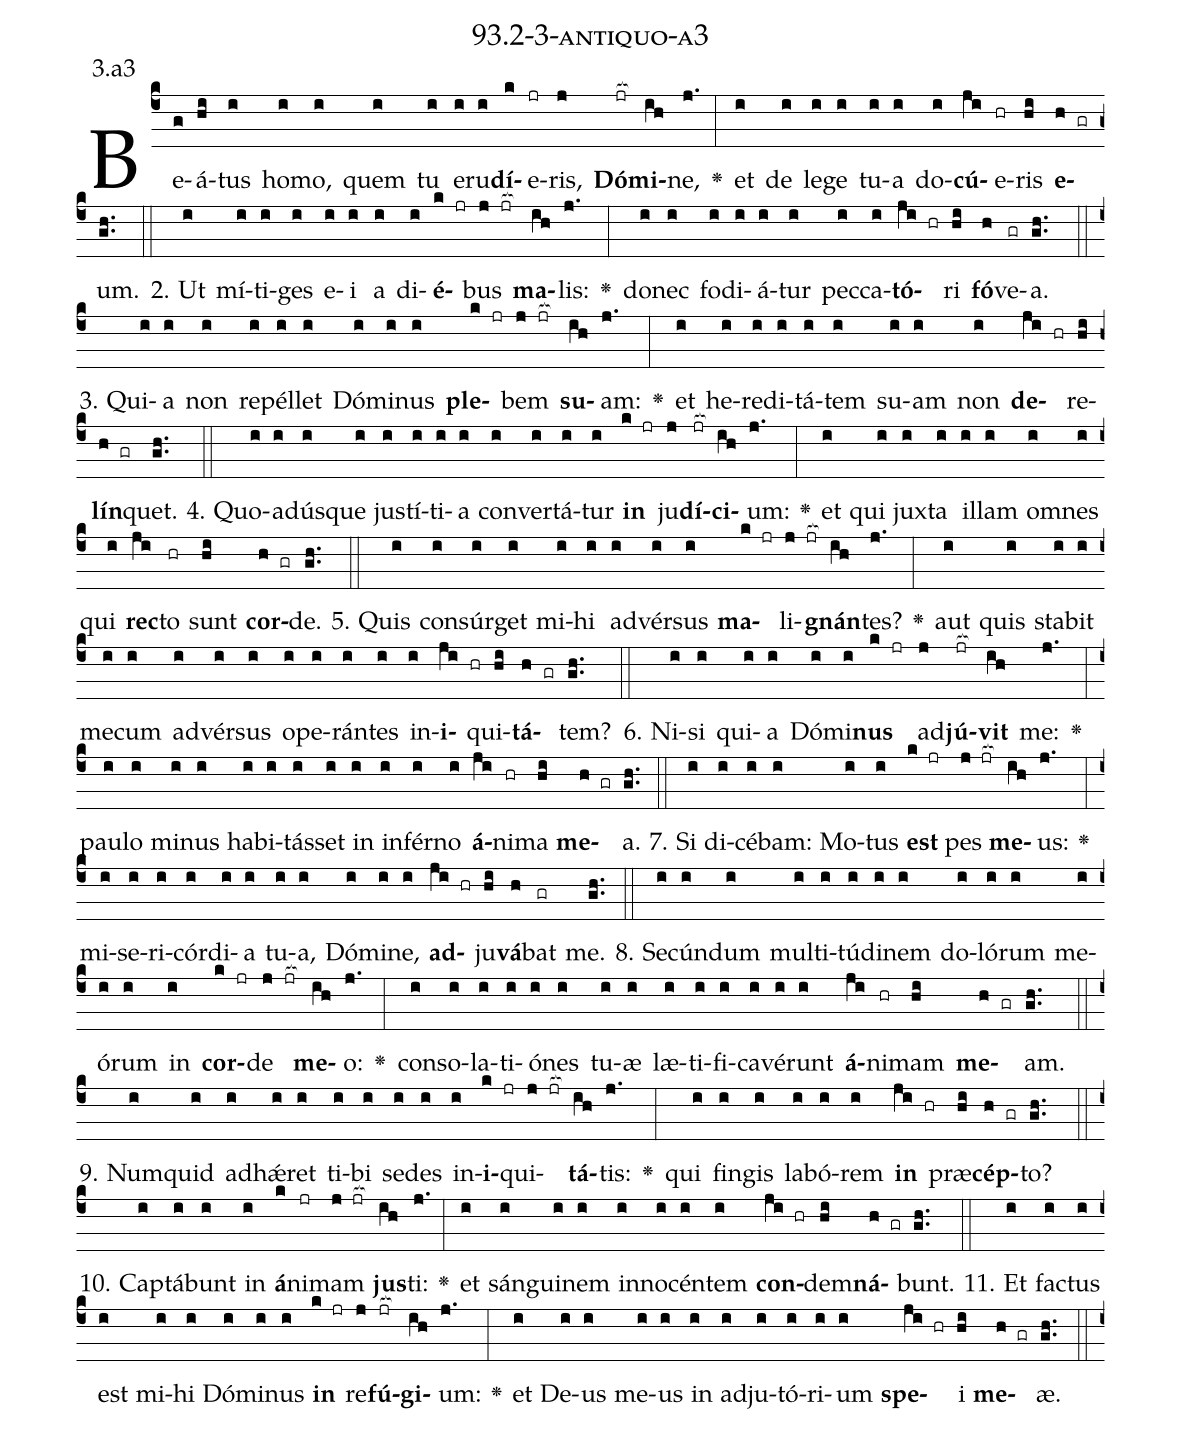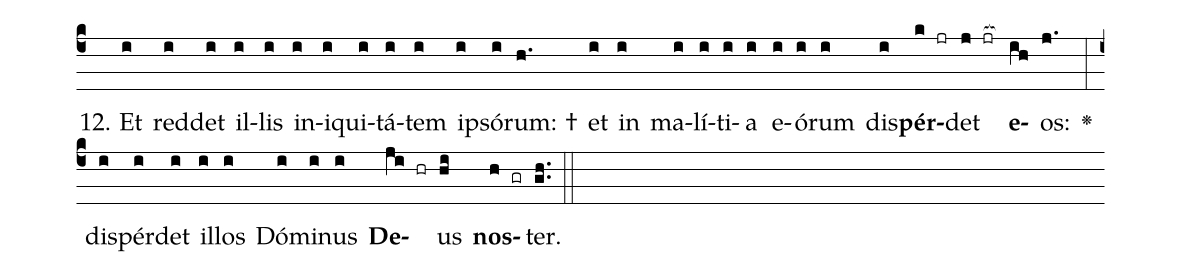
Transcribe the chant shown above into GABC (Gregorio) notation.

name: 93.2-3-antiquo-a3;
annotation: 3.a3;
%%
(c4)Be(g)á(hi)tus(i) ho(i)mo,(i) quem(i) tu(i) e(i)ru(i)<b>dí</b>(k)e(jr)ris,(j) <b>Dó</b>(jr[ocb:1{])<b>mi</b>(ih[ocb:0}])ne,(j.) <v>\greheightstar</v>(:) et(i) de(i) le(i)ge(i) tu(i)a(i) do(i)<b>cú</b>(ji)e(hr)ris(hi) <b>e</b>(h gr)um.(gh..) (::)
2. Ut(i) mí(i)ti(i)ges(i) e(i)i(i) a(i) di(i)<b>é</b>(k jr)bus(j jr[ocb:1{]) <b>ma</b>(ih[ocb:0}])lis:(j.) <v>\greheightstar</v>(:) do(i)nec(i) fo(i)di(i)á(i)tur(i) pec(i)ca(i)<b>tó</b>(ji hr)ri(hi) <b>fó</b>(h)ve(gr)a.(gh..) (::)
3. Qui(i)a(i) non(i) re(i)pél(i)let(i) Dó(i)mi(i)nus(i) <b>ple</b>(k jr)bem(j jr[ocb:1{]) <b>su</b>(ih[ocb:0}])am:(j.) <v>\greheightstar</v>(:) et(i) he(i)re(i)di(i)tá(i)tem(i) su(i)am(i) non(i) <b>de</b>(ji hr)re(hi)<b>lín</b>(h gr)quet.(gh..) (::)
4. Quo(i)ad(i)ús(i)que(i) jus(i)tí(i)ti(i)a(i) con(i)ver(i)tá(i)tur(i) <b>in</b>(k jr) ju(j)<b>dí</b>(jr[ocb:1{])<b>ci</b>(ih[ocb:0}])um:(j.) <v>\greheightstar</v>(:) et(i) qui(i) jux(i)ta(i) il(i)lam(i) om(i)nes(i) qui(i) <b>rec</b>(ji)to(hr) sunt(hi) <b>cor</b>(h gr)de.(gh..) (::)
5. Quis(i) con(i)súr(i)get(i) mi(i)hi(i) ad(i)vér(i)sus(i) <b>ma</b>(k jr)li(j jr[ocb:1{])<b>gnán</b>(ih[ocb:0}])tes?(j.) <v>\greheightstar</v>(:) aut(i) quis(i) sta(i)bit(i) me(i)cum(i) ad(i)vér(i)sus(i) o(i)pe(i)rán(i)tes(i) in(i)<b>i</b>(ji hr)qui(hi)<b>tá</b>(h gr)tem?(gh..) (::)
6. Ni(i)si(i) qui(i)a(i) Dó(i)mi(i)<b>nus</b>(k jr) ad(j)<b>jú</b>(jr[ocb:1{])<b>vit</b>(ih[ocb:0}]) me:(j.) <v>\greheightstar</v>(:) pau(i)lo(i) mi(i)nus(i) ha(i)bi(i)tás(i)set(i) in(i) in(i)fér(i)no(i) <b>á</b>(ji)ni(hr)ma(hi) <b>me</b>(h gr)a.(gh..) (::)
7. Si(i) di(i)cé(i)bam:(i) Mo(i)tus(i) <b>est</b>(k jr) pes(j jr[ocb:1{]) <b>me</b>(ih[ocb:0}])us:(j.) <v>\greheightstar</v>(:) mi(i)se(i)ri(i)cór(i)di(i)a(i) tu(i)a,(i) Dó(i)mi(i)ne,(i) <b>ad</b>(ji hr)ju(hi)<b>vá</b>(h)bat(gr) me.(gh..) (::)
8. Se(i)cún(i)dum(i) mul(i)ti(i)tú(i)di(i)nem(i) do(i)ló(i)rum(i) me(i)ó(i)rum(i) in(i) <b>cor</b>(k jr)de(j jr[ocb:1{]) <b>me</b>(ih[ocb:0}])o:(j.) <v>\greheightstar</v>(:) con(i)so(i)la(i)ti(i)ó(i)nes(i) tu(i)æ(i) læ(i)ti(i)fi(i)ca(i)vé(i)runt(i) <b>á</b>(ji)ni(hr)mam(hi) <b>me</b>(h gr)am.(gh..) (::)
9. Num(i)quid(i) ad(i)hǽ(i)ret(i) ti(i)bi(i) se(i)des(i) in(i)<b>i</b>(k jr)qui(j jr[ocb:1{])<b>tá</b>(ih[ocb:0}])tis:(j.) <v>\greheightstar</v>(:) qui(i) fin(i)gis(i) la(i)bó(i)rem(i) <b>in</b>(ji hr) præ(hi)<b>cép</b>(h gr)to?(gh..) (::)
10. Cap(i)tá(i)bunt(i) in(i) <b>á</b>(k)ni(jr)mam(j jr[ocb:1{]) <b>jus</b>(ih[ocb:0}])ti:(j.) <v>\greheightstar</v>(:) et(i) sán(i)gui(i)nem(i) in(i)no(i)cén(i)tem(i) <b>con</b>(ji hr)dem(hi)<b>ná</b>(h gr)bunt.(gh..) (::)
11. Et(i) fac(i)tus(i) est(i) mi(i)hi(i) Dó(i)mi(i)nus(i) <b>in</b>(k jr) re(j)<b>fú</b>(jr[ocb:1{])<b>gi</b>(ih[ocb:0}])um:(j.) <v>\greheightstar</v>(:) et(i) De(i)us(i) me(i)us(i) in(i) ad(i)ju(i)tó(i)ri(i)um(i) <b>spe</b>(ji hr)i(hi) <b>me</b>(h gr)æ.(gh..) (::)
12. Et(i) red(i)det(i) il(i)lis(i) in(i)i(i)qui(i)tá(i)tem(i) ip(i)só(i)rum: †(h.) et(i) in(i) ma(i)lí(i)ti(i)a(i) e(i)ó(i)rum(i) dis(i)<b>pér</b>(k jr)det(j jr[ocb:1{]) <b>e</b>(ih[ocb:0}])os:(j.) <v>\greheightstar</v>(:) dis(i)pér(i)det(i) il(i)los(i) Dó(i)mi(i)nus(i) <b>De</b>(ji hr)us(hi) <b>nos</b>(h gr)ter.(gh..) (::)
